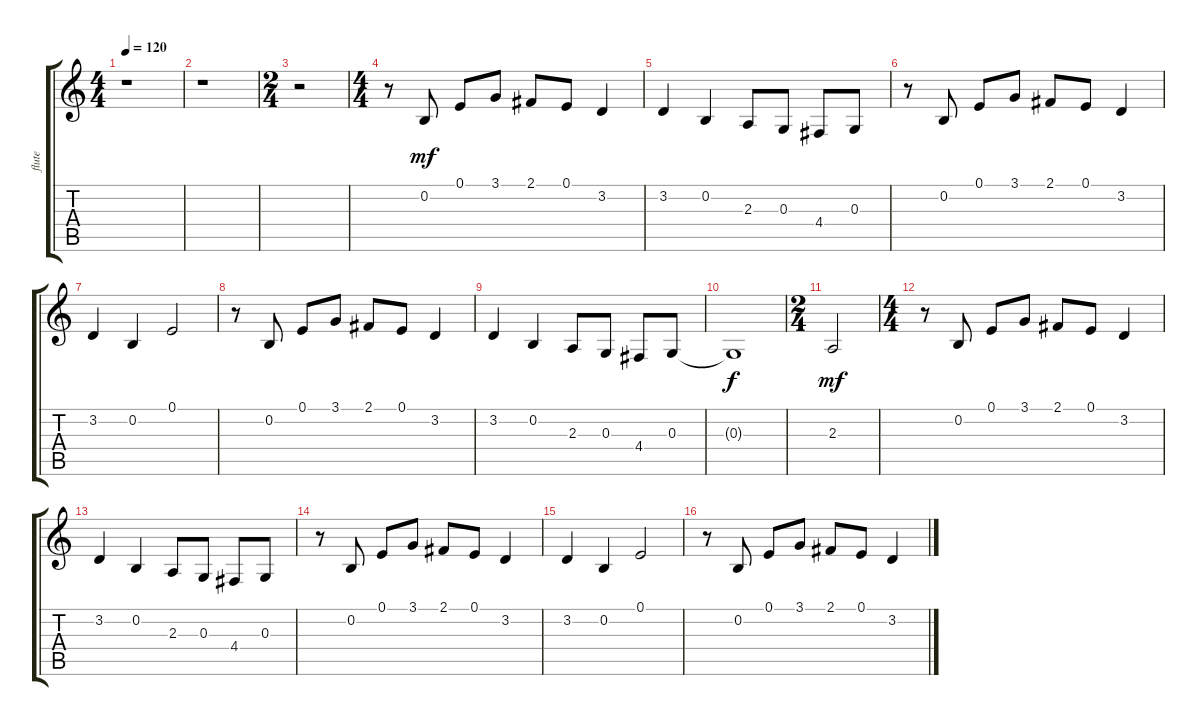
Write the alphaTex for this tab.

\track ("flute" "flute") {instrument clarinet}
\staff {score tabs}
\tuning (E4 B3 G3 D3 A2 E2) {hide}
\ts (4 4)
\tempo 120
\clef g2
\ks c
r.1{dy mf} |
r.1 |
\ts (2 4)
r.2 |
\ts (4 4)
r.8 0.2.8 0.1.8 3.1.8 2.1.8 0.1.8 3.2.4 |
3.2.4 0.2.4 2.3.8 0.3.8 4.4.8 0.3.8 |
r.8 0.2.8 0.1.8 3.1.8 2.1.8 0.1.8 3.2.4 |
3.2.4 0.2.4 0.1.2 |
r.8 0.2.8 0.1.8 3.1.8 2.1.8 0.1.8 3.2.4 |
3.2.4 0.2.4 2.3.8 0.3.8 4.4.8 0.3.8 |
0.3{t}.1{dy f} |
\ts (2 4)
2.3.2{dy mf} |
\ts (4 4)
r.8 0.2.8 0.1.8 3.1.8 2.1.8 0.1.8 3.2.4 |
3.2.4 0.2.4 2.3.8 0.3.8 4.4.8 0.3.8 |
r.8 0.2.8 0.1.8 3.1.8 2.1.8 0.1.8 3.2.4 |
3.2.4 0.2.4 0.1.2 |
r.8 0.2.8 0.1.8 3.1.8 2.1.8 0.1.8 3.2.4
